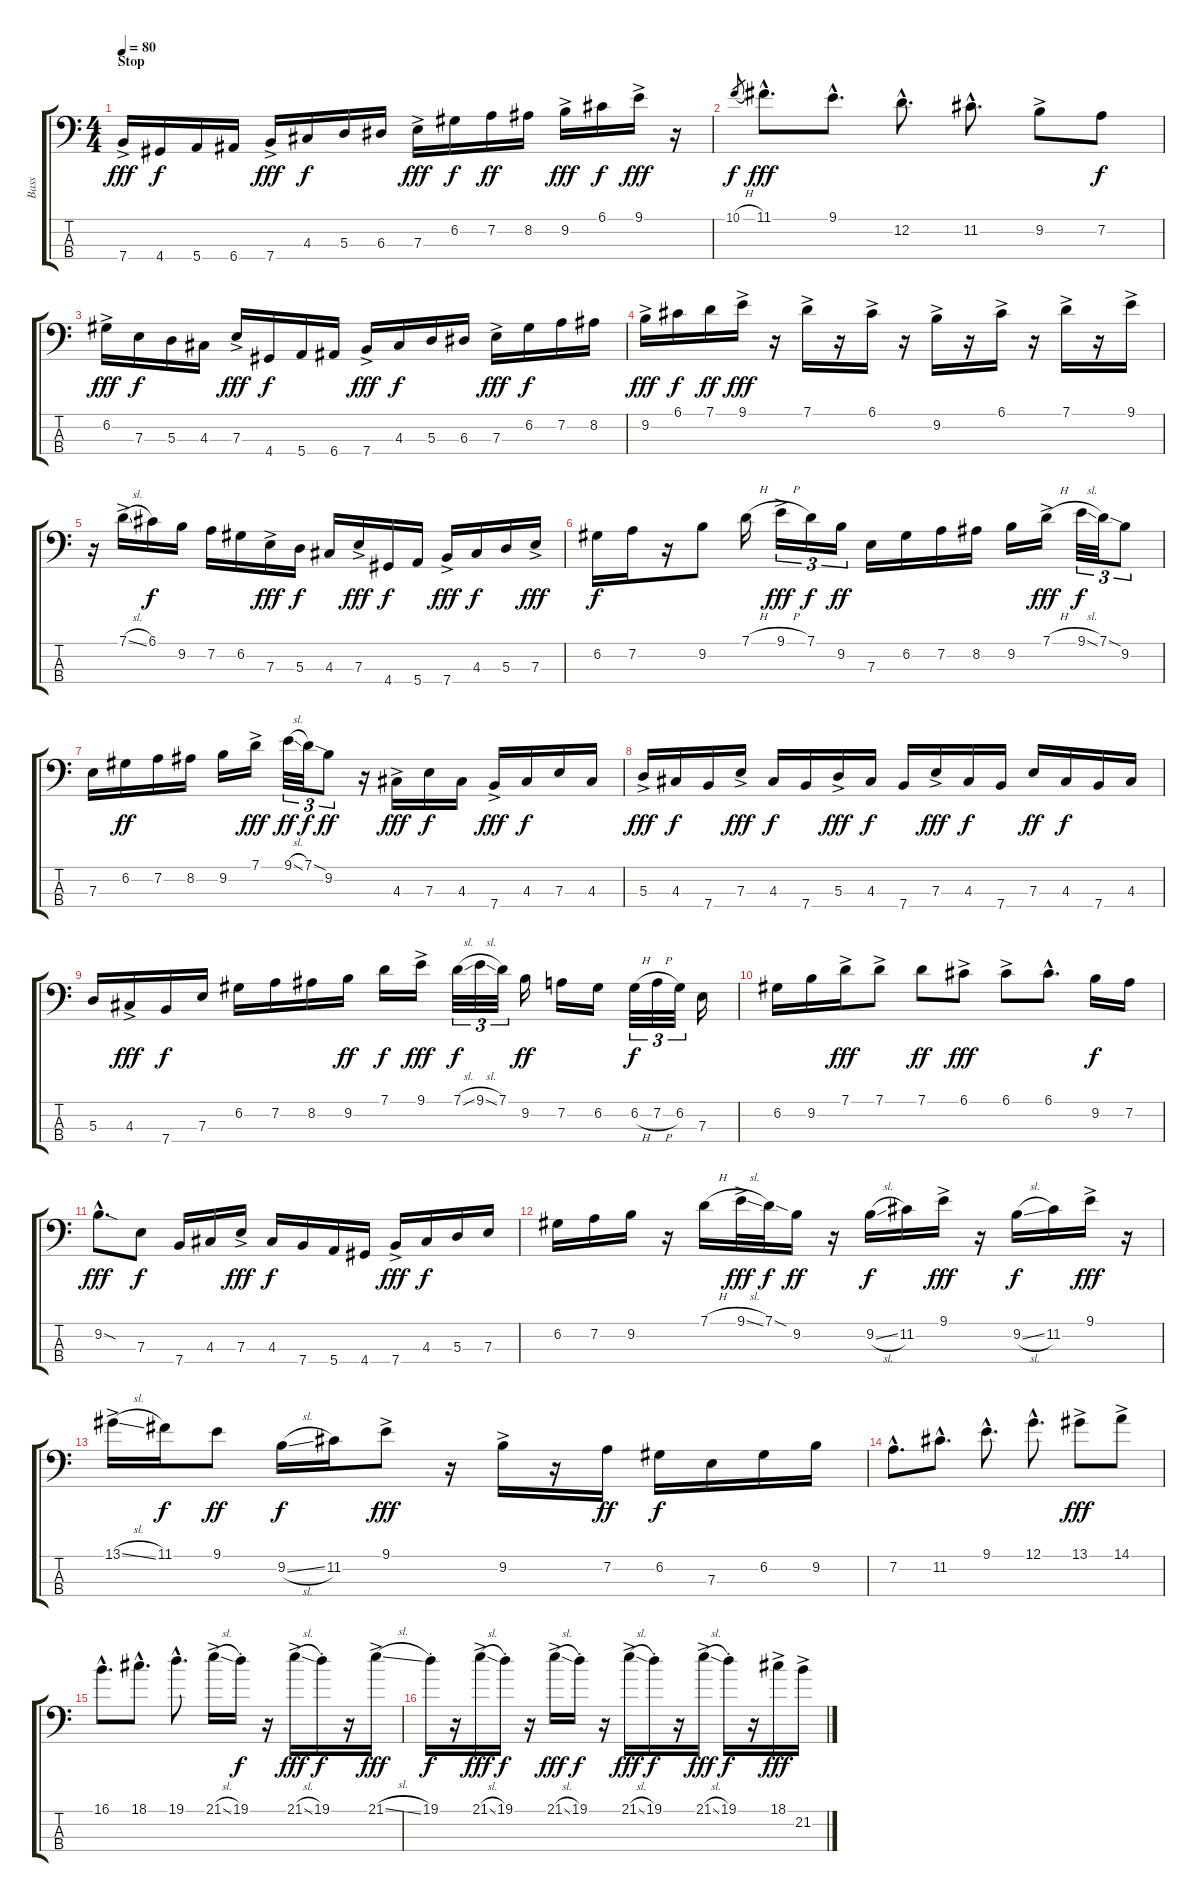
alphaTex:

\track ("Bass" "Bass") {instrument electricbasspick}
\staff {score tabs}
\tuning (G2 D2 A1 E1) {hide}
\ts (4 4)
\section ("" "Stop")
\tempo 80
\clef f4
\ks c
7.4{ac}.16{dy fff} 4.4.16{dy f} 5.4.16 6.4.16 7.4{ac}.16{dy fff} 4.3.16{dy f} 5.3.16 6.3.16 7.3{ac}.16{dy fff} 6.2.16{dy f} 7.2.16{dy ff} 8.2.16 9.2{ac}.16{dy fff} 6.1.16{dy f} 9.1{ac}.16{dy fff} r.16 |
10.1{h}.8{gr dy f} 11.1{hac}.8{d dy fff} 9.1{hac}.8{d} 12.2{hac}.8{d} 11.2{hac}.8{d} 9.2{ac}.8 7.2.8{dy f} |
6.2{ac}.16{dy fff} 7.3.16{dy f} 5.3.16 4.3.16 7.3{ac}.16{dy fff} 4.4.16{dy f} 5.4.16 6.4.16 7.4{ac}.16{dy fff} 4.3.16{dy f} 5.3.16 6.3.16 7.3{ac}.16{dy fff} 6.2.16{dy f} 7.2.16 8.2.16 |
9.2{ac}.16{dy fff} 6.1.16{dy f} 7.1.16{dy ff} 9.1{ac}.16{dy fff} r.16 7.1{ac}.16 r.16 6.1{ac}.16 r.16 9.2{ac}.16 r.16 6.1{ac}.16 r.16 7.1{ac}.16 r.16 9.1{ac}.16 |
r.16 7.1{sl ac}.16 6.1.16{dy f} 9.2.16 7.2.16 6.2.16 7.3{ac}.16{dy fff} 5.3.16{dy f} 4.3.16 7.3{ac}.16{dy fff} 4.4.16{dy f} 5.4.16 7.4{ac}.16{dy fff} 4.3.16{dy f} 5.3.16 7.3{ac}.16{dy fff} |
6.2.16{dy f} 7.2.16 r.16 9.2.8 7.1{h}.16 9.1{h ac}.16{tu (3 2) dy fff} 7.1.16{tu (3 2) dy f} 9.2.16{tu (3 2) dy ff} 7.3.16 6.2.16 7.2.16 8.2.16 9.2.16 7.1{h ac}.16{dy fff} 9.1{sl}.32{tu (3 2) dy f} 7.1{sod}.32{tu (3 2)} 9.2.8{tu (3 2)} |
7.3.16 6.2.16{dy ff} 7.2.16 8.2.16 9.2.16 7.1{ac}.16{dy fff} 9.1{sl}.32{tu (3 2) dy ff} 7.1{sod}.32{tu (3 2) dy f} 9.2.8{tu (3 2) dy ff} r.16 4.3{ac}.16{dy fff} 7.3.16{dy f} 4.3.16 7.4{ac}.16{dy fff} 4.3.16{dy f} 7.3.16 4.3.16 |
5.3{ac}.16{dy fff} 4.3.16{dy f} 7.4.16 7.3{ac}.16{dy fff} 4.3.16{dy f} 7.4.16 5.3{ac}.16{dy fff} 4.3.16{dy f} 7.4.16 7.3{ac}.16{dy fff} 4.3.16{dy f} 7.4.16 7.3.16{dy ff} 4.3.16{dy f} 7.4.16 4.3.16 |
5.3.16 4.3{ac}.16{dy fff} 7.4.16{dy f} 7.3.16 6.2.16 7.2.16 8.2.16 9.2.16{dy ff} 7.1.16{dy f} 9.1{ac}.16{dy fff} 7.1{sl}.32{tu (3 2) dy f} 9.1{sl}.32{tu (3 2)} 7.1.32{tu (3 2)} 9.2.16{dy ff} 7.2.16 6.2.16 6.2{h}.32{tu (3 2) dy f} 7.2{h}.32{tu (3 2)} 6.2.32{tu (3 2)} 7.3.16 |
6.2.16 9.2.16 7.1{ac}.16{dy fff} 7.1{ac}.8 7.1.8{dy ff} 6.1{ac}.8{dy fff} 6.1{ac}.8 6.1{hac}.8{d} 9.2.16{dy f} 7.2.16 |
9.2{sod hac}.8{d dy fff} 7.3.8{dy f} 7.4.16 4.3.16 7.3{ac}.16{dy fff} 4.3.16{dy f} 7.4.16 5.4.16 4.4.16 7.4{ac}.16{dy fff} 4.3.16{dy f} 5.3.16 7.3.16 |
6.2.16 7.2.16 9.2.16 r.16 7.1{h}.16 9.1{sl ac}.32{dy fff} 7.1{sod}.32{dy f} 9.2.16{dy ff} r.16 9.2{sl}.16{dy f} 11.2.16 9.1{ac}.16{dy fff} r.16 9.2{sl}.16{dy f} 11.2.16 9.1{ac}.16{dy fff} r.16 |
13.1{sl ac}.16 11.1.16{dy f} 9.1.8{dy ff} 9.2{sl}.16{dy f} 11.2.16 9.1{ac}.8{dy fff} r.16 9.2{ac}.16 r.16 7.2.16{dy ff} 6.2.16{dy f} 7.3.16 6.2.16 9.2.16 |
7.2{hac}.8{d} 11.2{hac}.8{d} 9.1{hac}.8{d} 12.1{hac}.8{d} 13.1{ac}.8{dy fff} 14.1{ac}.8 |
16.1{hac}.8{d} 18.1{hac}.8{d} 19.1{hac}.8{d} 21.1{sl ac}.16 19.1{st}.16{dy f} r.16 21.1{sl ac}.16{dy fff} 19.1{st}.16{dy f} r.16 21.1{sl ac}.16{dy fff} |
19.1{st}.16{dy f} r.16 21.1{sl ac}.16{dy fff} 19.1{st}.16{dy f} r.16 21.1{sl ac}.16{dy fff} 19.1{st}.16{dy f} r.16 21.1{sl ac}.16{dy fff} 19.1{st}.16{dy f} r.16 21.1{sl ac}.16{dy fff} 19.1{st}.16{dy f} r.16 18.1{ac}.16{dy fff} 21.2{ac}.16
